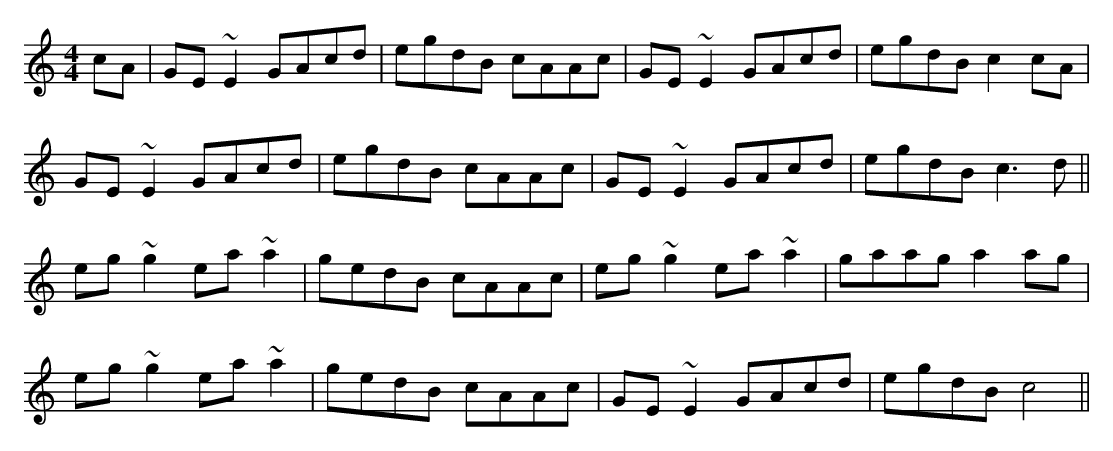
X:1
M:4/4
K:C
cA|GE~E2 GAcd|egdB cAAc|GE~E2 GAcd|egdB c2 cA|
GE~E2 GAcd|egdB cAAc|GE~E2 GAcd|egdB c3 d||
eg~g2 ea~a2|gedB cAAc|eg~g2 ea~a2|gaag a2 ag|
eg~g2 ea~a2|gedB cAAc|GE~E2 GAcd|egdB c4||
